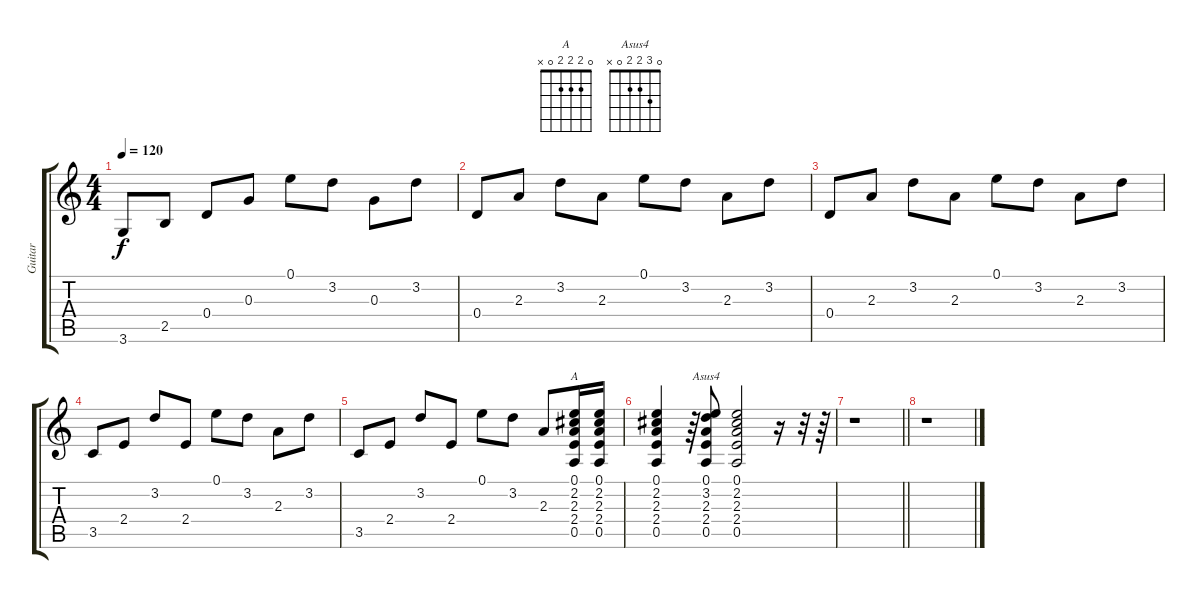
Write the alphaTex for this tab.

\track ("Guitar" "Guitar") {instrument acousticguitarsteel}
\staff {score tabs}
\tuning (E4 B3 G3 D3 A2 E2) {hide}
\chord ("A" 0 2 2 2 0 x)
\chord ("Asus4" 0 3 2 2 0 x)
\ts (4 4)
\tempo 120
\clef g2
\ks c
3.6.8{dy f} 2.5.8 0.4.8 0.3.8 0.1.8 3.2.8 0.3.8 3.2.8 |
0.4.8 2.3.8 3.2.8 2.3.8 0.1.8 3.2.8 2.3.8 3.2.8 |
0.4.8 2.3.8 3.2.8 2.3.8 0.1.8 3.2.8 2.3.8 3.2.8 |
3.5.8 2.4.8 3.2.8 2.4.8 0.1.8 3.2.8 2.3.8 3.2.8 |
3.5.8 2.4.8 3.2.8 2.4.8 0.1.8 3.2.8 2.3.8 (0.1 2.2 2.3 2.4 0.5).16{ch "A"} (0.1 2.2 2.3 2.4 0.5).16 |
(0.1 2.2 2.3 2.4 0.5).4 r.64 (0.1 3.2 2.3 2.4 0.5).8{ch "Asus4"} (0.1 2.2 2.3 2.4 0.5).2 r.16 r.32 r.64 |
\barLineRight lightlight
r.1 |
r.1
